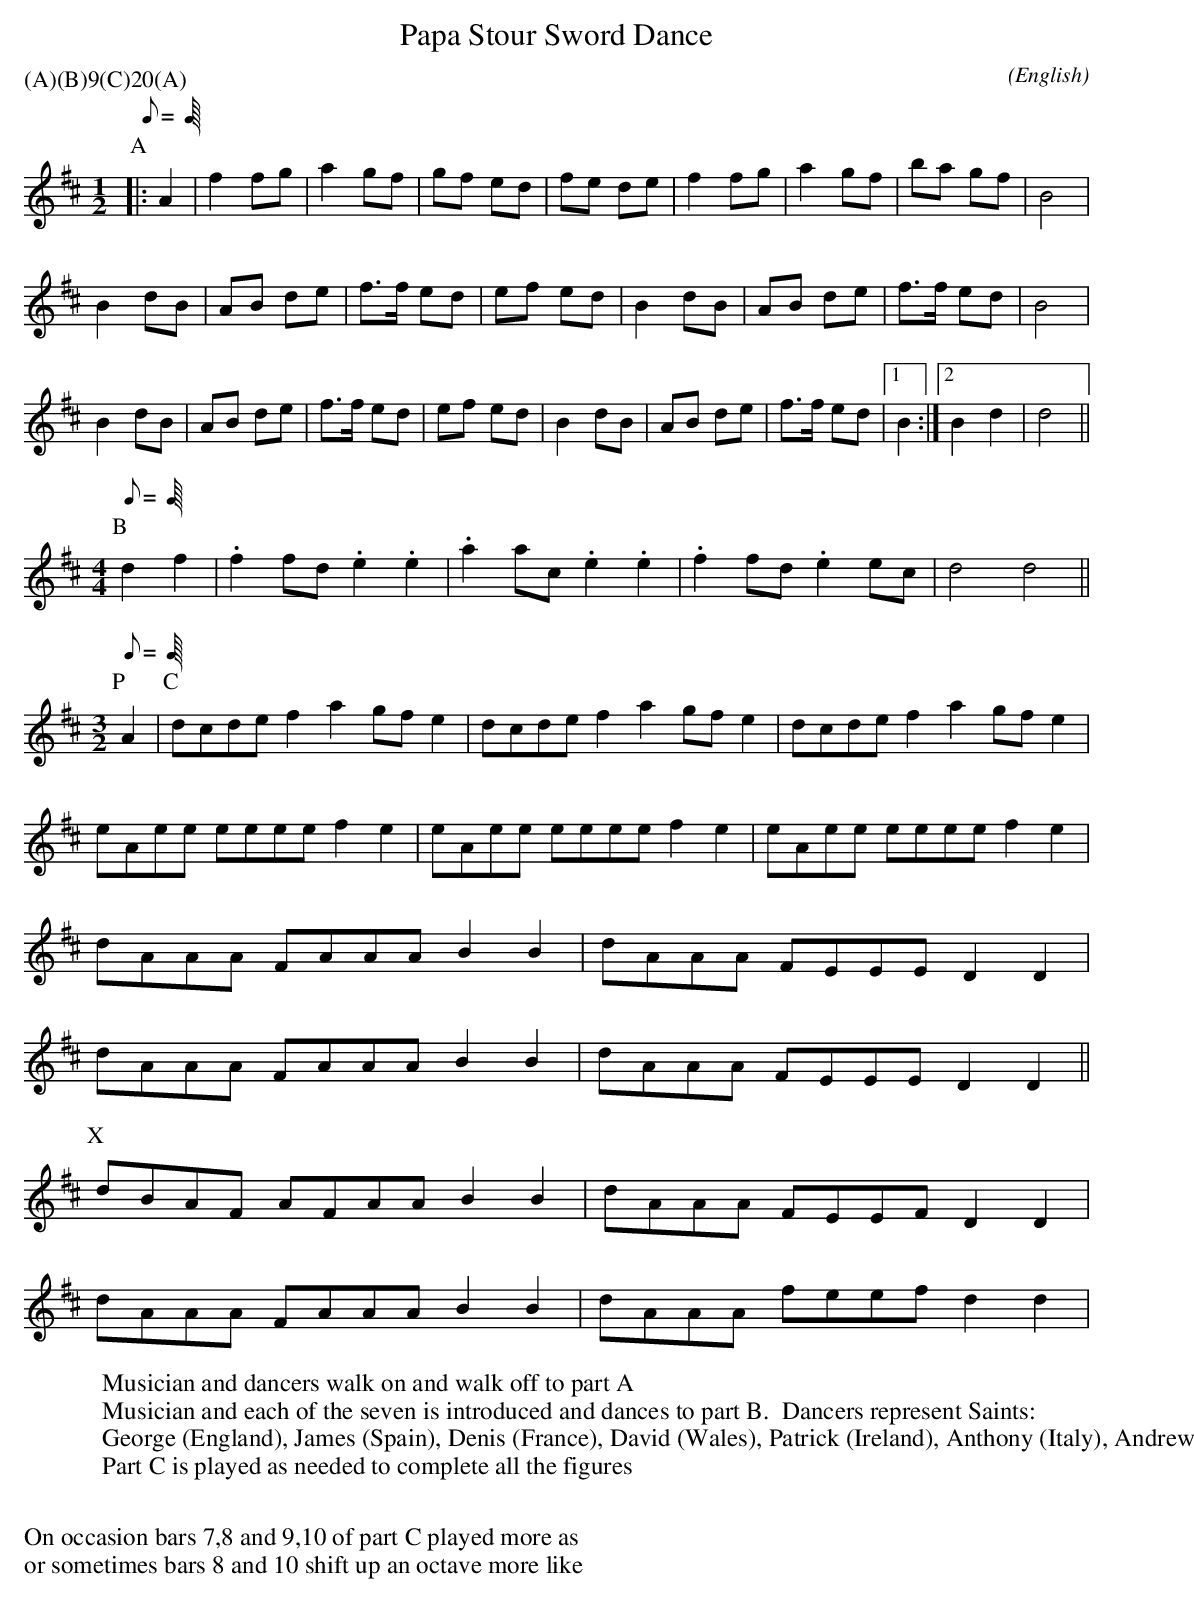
X:1
T:Papa Stour Sword Dance
M:1/2
C:
O:English
P:(A)(B)9(C)20(A)
L:1/8
K:D
W:Musician and dancers walk on and walk off to part A
Q:C2=128
P:A
|: A2 |\
f2 fg | a2 gf | gf  ed | fe de | f2 fg | a2 gf | ba  gf |  B4    |
B2 dB | AB de | f>f ed | ef ed | B2 dB | AB de | f>f ed |  B4    |
B2 dB | AB de | f>f ed | ef ed | B2 dB | AB de | f>f ed |1 B2    :|2\
B2 d2 | d4    ||
W:Musician and each of the seven is introduced and dances to part B.  Dancers represent Saints:
W:George (England), James (Spain), Denis (France), David (Wales), Patrick (Ireland), Anthony (Italy), Andrew (Scotland)
M:4/4
L:1/8
Q:C2=180
P:B
d2 f2 |\
.f2 fd .e2 .e2 | .a2 ac .e2 .e2 | .f2 fd .e2 ec | d4      d4 ||
W:Part C is played as needed to complete all the figures
M:3/2
Q:C2=230
P:P
A2    |\
P:C
dcde f2 a2 gfe2  | dcde f2 a2 gfe2  | dcde f2 a2 gfe2   |
eAee eeee  f2 e2 | eAee eeee  f2 e2 | eAee eeee  f2 e2  |
dAAA FAAA  B2 B2 | dAAA FEEE  D2 D2 |
dAAA FAAA  B2 B2 | dAAA FEEE  D2 D2 ||
W:
W:On occasion bars 7,8 and 9,10 of part C played more as
P:X
dBAF AFAA  B2 B2 | dAAA FEEF  D2 D2 |
W:or sometimes bars 8 and 10 shift up an octave more like
dAAA FAAA  B2 B2 | dAAA feef  d2 d2 |
